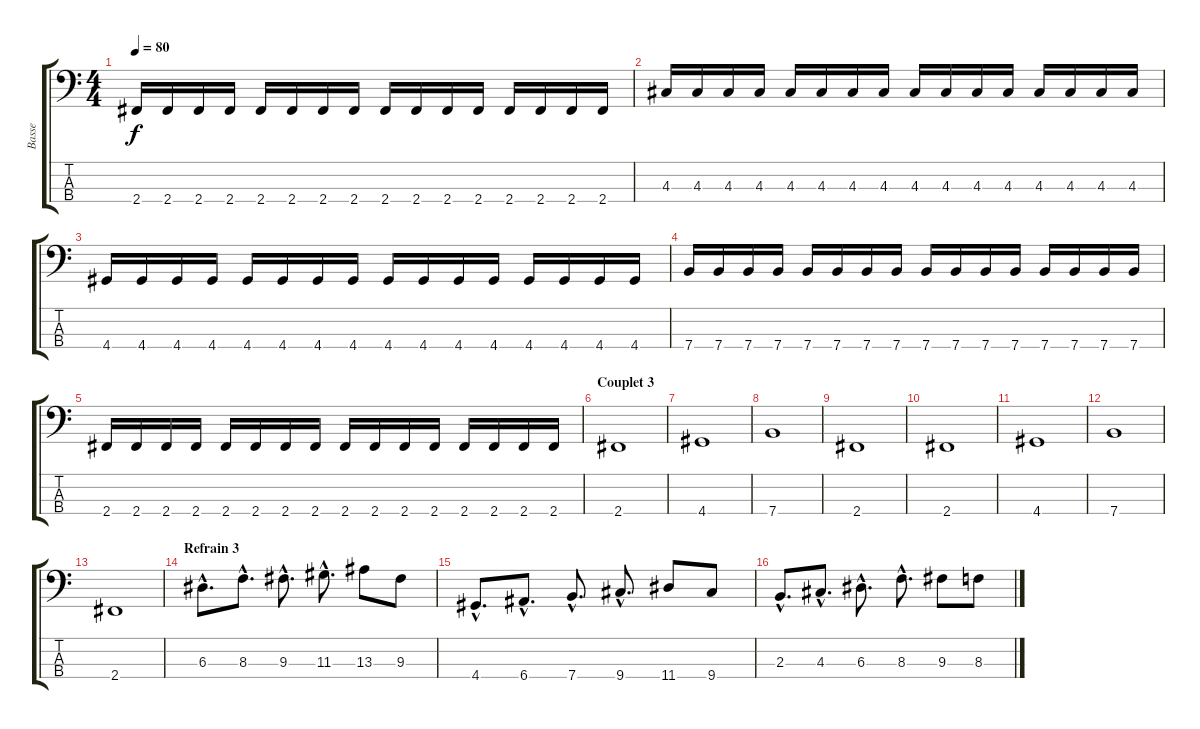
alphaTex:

\track ("Basse" "Basse") {instrument electricbassfinger}
\staff {score tabs}
\tuning (G2 D2 A1 E1) {hide}
\ts (4 4)
\tempo 80
\clef f4
\ks c
2.4.16{dy f} 2.4.16 2.4.16 2.4.16 2.4.16 2.4.16 2.4.16 2.4.16 2.4.16 2.4.16 2.4.16 2.4.16 2.4.16 2.4.16 2.4.16 2.4.16 |
4.3.16 4.3.16 4.3.16 4.3.16 4.3.16 4.3.16 4.3.16 4.3.16 4.3.16 4.3.16 4.3.16 4.3.16 4.3.16 4.3.16 4.3.16 4.3.16 |
4.4.16 4.4.16 4.4.16 4.4.16 4.4.16 4.4.16 4.4.16 4.4.16 4.4.16 4.4.16 4.4.16 4.4.16 4.4.16 4.4.16 4.4.16 4.4.16 |
7.4.16 7.4.16 7.4.16 7.4.16 7.4.16 7.4.16 7.4.16 7.4.16 7.4.16 7.4.16 7.4.16 7.4.16 7.4.16 7.4.16 7.4.16 7.4.16 |
2.4.16 2.4.16 2.4.16 2.4.16 2.4.16 2.4.16 2.4.16 2.4.16 2.4.16 2.4.16 2.4.16 2.4.16 2.4.16 2.4.16 2.4.16 2.4.16 |
\section ("" "Couplet 3")
2.4.1 |
4.4.1 |
7.4.1 |
2.4.1 |
2.4.1 |
4.4.1 |
7.4.1 |
2.4.1 |
\section ("" "Refrain 3")
6.3{hac}.8{d} 8.3{hac}.8{d} 9.3{hac}.8{d} 11.3{hac}.8{d} 13.3.8 9.3.8 |
4.4{hac}.8{d} 6.4{hac}.8{d} 7.4{hac}.8{d} 9.4{hac}.8{d} 11.4.8 9.4.8 |
2.3{hac}.8{d} 4.3{hac}.8{d} 6.3{hac}.8{d} 8.3{hac}.8{d} 9.3.8 8.3.8
